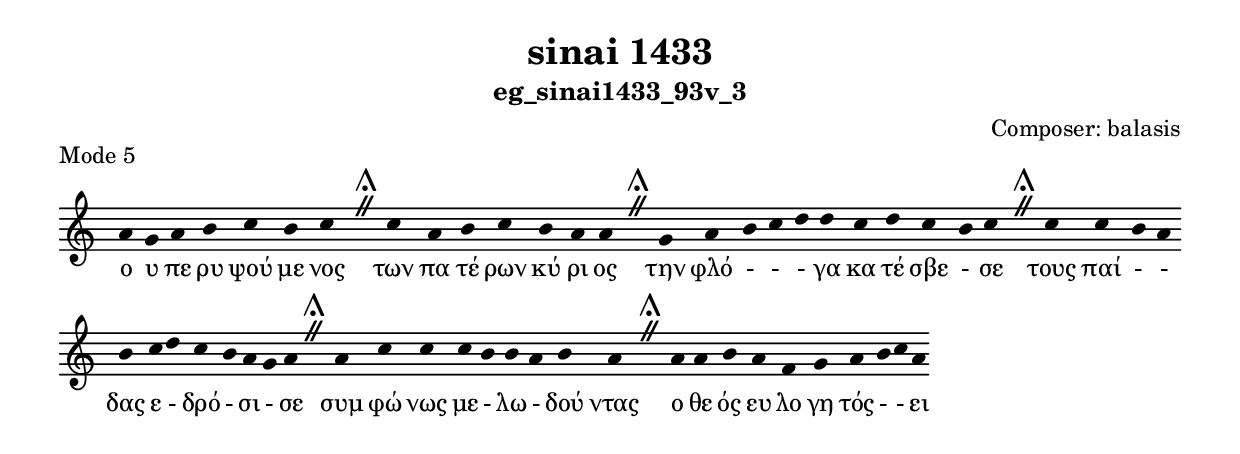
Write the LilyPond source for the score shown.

\include "gregorian.ly"

	\header {
 	  title = "sinai 1433"
	  subtitle = "eg_sinai1433_93v_3"
	  composer = "Composer: balasis"
	  piece = "Mode 5"
	}

	chant = {
	  a'4 g'4 a'4 b'4 c''4 b'4 c''4 \divisioMaior
 c''4 a'4 b'4 c''4 b'4 a'4 a'4 \divisioMaior
 g'4 a'4 b'4 c''4 d''4 d''4 c''4 d''4 c''4 b'4 c''4 \divisioMaior
 c''4 c''4 b'4 a'4 b'4 c''4 d''4 c''4 b'4 a'4 g'4 a'4 \divisioMaior
 a'4 c''4 c''4 c''4 b'4 b'4 a'4 b'4 a'4 \divisioMaior
 a'4 a'4 b'4 a'4 f'4 g'4 a'4 b'4 c''4 a'4\finalis
	}

	verba = \lyricmode {ο υ πε ρυ ψού με νος 
των πα τέ ρων κύ ρι ος 
την φλό -  -  - γα κα τέ σβε - σε 
τους παί -  - δας ε - δρό - σι - σε 
συμ φώ νως με - λω - δού ντας 
ο θε ός ευ λο γη τός -  - ει 
	}


	\score {
	  \new Staff <<
	  \new Voice = "melody" \chant
	  \new Lyrics = "one" \lyricsto melody \verba
	  >>
	  \layout {
	    \context {
	      \Staff
	      \remove "Time_signature_engraver"
	      \remove "Bar_engraver"
	    }
	    \context {
	      \Voice
	      \remove "Stem_engraver"
	    }
	  }
	}